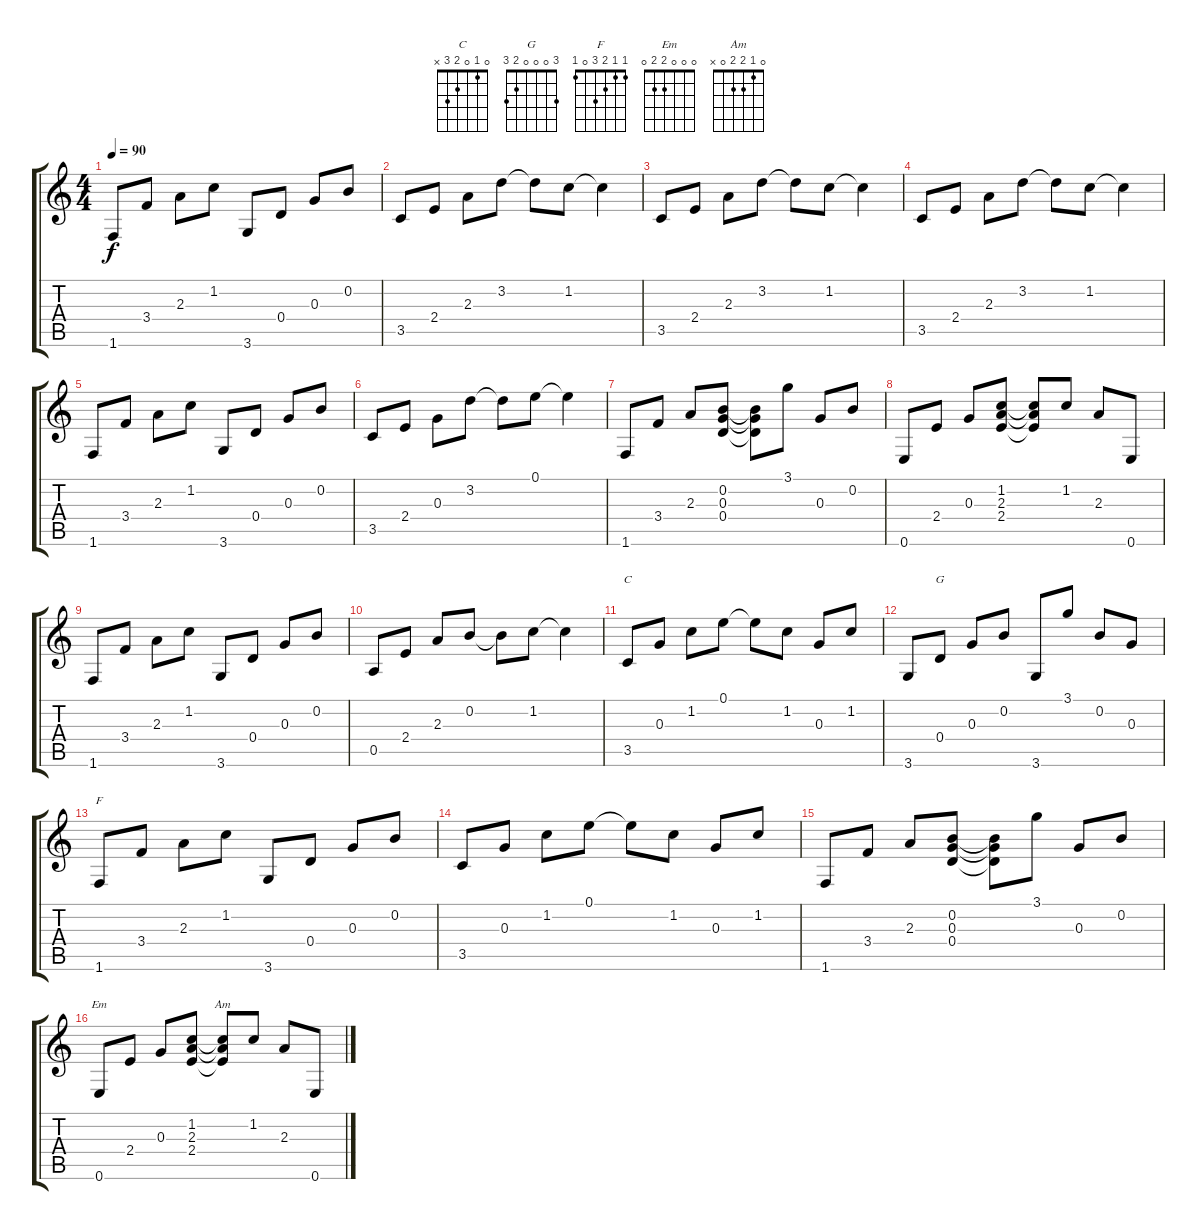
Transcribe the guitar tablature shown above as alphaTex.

\track "" {instrument acousticguitarnylon}
\staff {score tabs}
\tuning (E4 B3 G3 D3 A2 E2) {hide}
\chord ("C" 0 1 0 2 3 x)
\chord ("G" 3 0 0 0 2 3)
\chord ("F" 1 1 2 3 0 1)
\chord ("Em" 0 0 0 2 2 0)
\chord ("Am" 0 1 2 2 0 x)
\ts (4 4)
\tempo 90
\clef g2
\ks c
1.6.8{dy f} 3.4.8 2.3.8 1.2.8 3.6.8 0.4.8 0.3.8 0.2.8 |
3.5.8 2.4.8 2.3.8 3.2.8 3.2{t}.8 1.2.8 1.2{t}.4 |
3.5.8 2.4.8 2.3.8 3.2.8 3.2{t}.8 1.2.8 1.2{t}.4 |
3.5.8 2.4.8 2.3.8 3.2.8 3.2{t}.8 1.2.8 1.2{t}.4 |
1.6.8 3.4.8 2.3.8 1.2.8 3.6.8 0.4.8 0.3.8 0.2.8 |
3.5.8 2.4.8 0.3.8 3.2.8 3.2{t}.8 0.1.8 0.1{t}.4 |
1.6.8 3.4.8 2.3.8 (0.2 0.3 0.4).8 (0.2{t} 0.3{t} 0.4{t}).8 3.1.8 0.3.8 0.2.8 |
0.6.8 2.4.8 0.3.8 (1.2 2.3 2.4).8 (1.2{t} 2.3{t} 2.4{t}).8 1.2.8 2.3.8 0.6.8 |
1.6.8 3.4.8 2.3.8 1.2.8 3.6.8 0.4.8 0.3.8 0.2.8 |
0.5.8 2.4.8 2.3.8 0.2.8 0.2{t}.8 1.2.8 1.2{t}.4 |
3.5.8{ch "C"} 0.3.8 1.2.8 0.1.8 0.1{t}.8 1.2.8 0.3.8 1.2.8 |
3.6.8 0.4.8{ch "G"} 0.3.8 0.2.8 3.6.8 3.1.8 0.2.8 0.3.8 |
1.6.8{ch "F"} 3.4.8 2.3.8 1.2.8 3.6.8 0.4.8 0.3.8 0.2.8 |
3.5.8 0.3.8 1.2.8 0.1.8 0.1{t}.8 1.2.8 0.3.8 1.2.8 |
1.6.8 3.4.8 2.3.8 (0.2 0.3 0.4).8 (0.2{t} 0.3{t} 0.4{t}).8 3.1.8 0.3.8 0.2.8 |
0.6.8{ch "Em"} 2.4.8 0.3.8 (1.2 2.3 2.4).8 (1.2{t} 2.3{t} 2.4{t}).8{ch "Am"} 1.2.8 2.3.8 0.6.8
